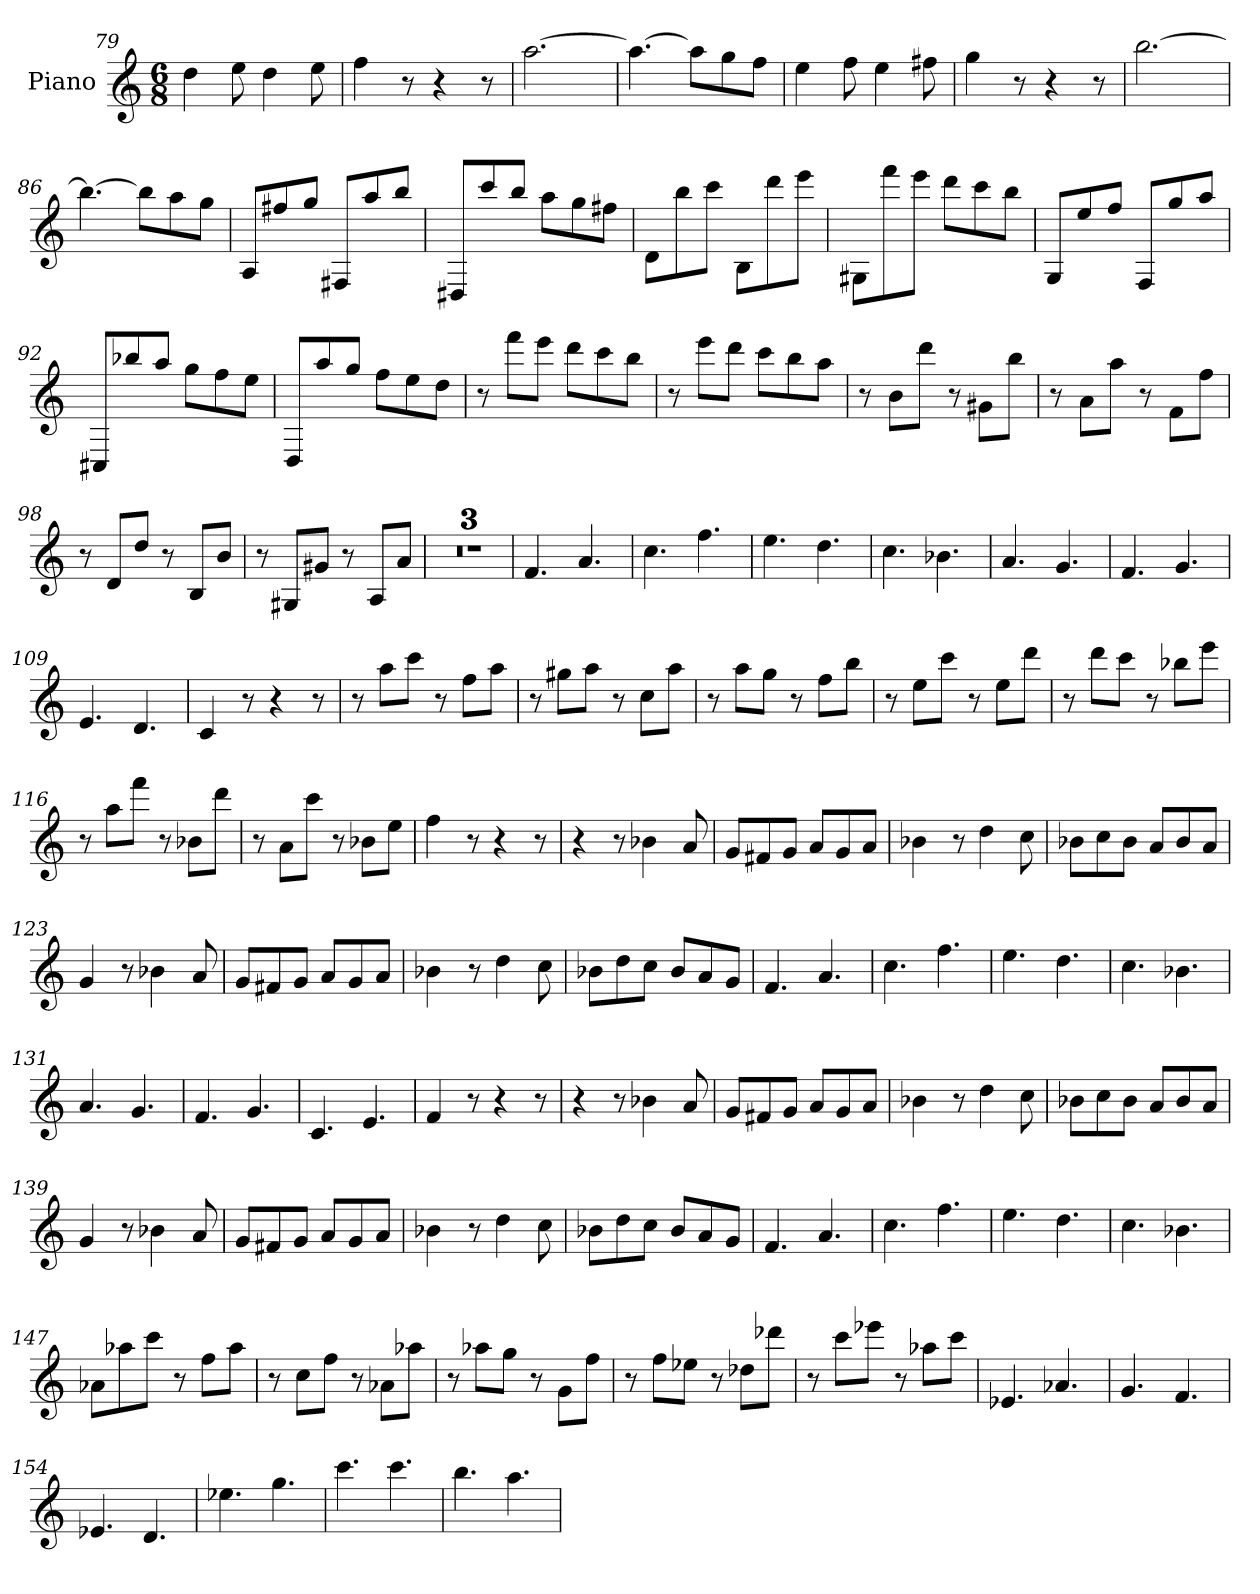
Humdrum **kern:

**kern
*part1
*staff1
*I"Piano
*I'Pno
*clefG2
*k[]
*C:
*M6/8
=79
4dd
8ee
4dd
8ee
=80
4ff
8r
4r
8r
=81
[2.aa
=82
4.aa_
8aa\L]
8gg\
8ff\J
=83
4ee
8ff
4ee
8ff#X
=84
4gg
8r
4r
8r
=85
[2.bb
=86
4.bb_
8bb\L]
8aa\
8gg\J
=87
8A/L
8ff#X/
8gg/J
8F#X/L
8aa/
8bb/J
=88
8D#X/L
8ccc/
8bb/J
8aa\L
8gg\
8ff#X\J
=89
8d\L
8bb\
8ccc\J
8B\L
8ddd\
8eee\J
=90
8G#X\L
8fff\
8eee\J
8ddd\L
8ccc\
8bb\J
=91
8G/L
8ee/
8ff/J
8F/L
8gg/
8aa/J
=92
8C#X/L
8bb-X/
8aa/J
8gg\L
8ff\
8ee\J
=93
8D/L
8aa/
8gg/J
8ff\L
8ee\
8dd\J
=94
8r
8fff\L
8eee\J
8ddd\L
8ccc\
8bb\J
=95
8r
8eee\L
8ddd\J
8ccc\L
8bb\
8aa\J
=96
8r
8b\L
8ddd\J
8r
8g#X\L
8bb\J
=97
8r
8a\L
8aa\J
8r
8f\L
8ff\J
=98
8r
8d/L
8dd/J
8r
8B/L
8b/J
=99
8r
8G#X/L
8g#X/J
8r
8A/L
8a/J
=100
2.r
=101
2.r
=102
2.r
=103
4.f
4.a
=104
4.cc
4.ff
=105
4.ee
4.dd
=106
4.cc
4.b-X
=107
4.a
4.g
=108
4.f
4.g
=109
4.e
4.d
=110
4c
8r
4r
8r
=111
8r
8aa\L
8ccc\J
8r
8ff\L
8aa\J
=112
8r
8gg#X\L
8aa\J
8r
8cc\L
8aa\J
=113
8r
8aa\L
8gg\J
8r
8ff\L
8bb\J
=114
8r
8ee\L
8ccc\J
8r
8ee\L
8ddd\J
=115
8r
8ddd\L
8ccc\J
8r
8bb-X\L
8eee\J
=116
8r
8aa\L
8fff\J
8r
8b-X\L
8ddd\J
=117
8r
8a\L
8ccc\J
8r
8b-X\L
8ee\J
=118
4ff
8r
4r
8r
=119
4r
8r
4b-X
8a
=120
8g/L
8f#X/
8g/J
8a/L
8g/
8a/J
=121
4b-X
8r
4dd
8cc
=122
8b-X\L
8cc\
8b-\J
8a/L
8b-/
8a/J
=123
4g
8r
4b-X
8a
=124
8g/L
8f#X/
8g/J
8a/L
8g/
8a/J
=125
4b-X
8r
4dd
8cc
=126
8b-X\L
8dd\
8cc\J
8b-/L
8a/
8g/J
=127
4.f
4.a
=128
4.cc
4.ff
=129
4.ee
4.dd
=130
4.cc
4.b-X
=131
4.a
4.g
=132
4.f
4.g
=133
4.c
4.e
=134
4f
8r
4r
8r
=135
4r
8r
4b-X
8a
=136
8g/L
8f#X/
8g/J
8a/L
8g/
8a/J
=137
4b-X
8r
4dd
8cc
=138
8b-X\L
8cc\
8b-\J
8a/L
8b-/
8a/J
=139
4g
8r
4b-X
8a
=140
8g/L
8f#X/
8g/J
8a/L
8g/
8a/J
=141
4b-X
8r
4dd
8cc
=142
8b-X\L
8dd\
8cc\J
8b-/L
8a/
8g/J
=143
4.f
4.a
=144
4.cc
4.ff
=145
4.ee
4.dd
=146
4.cc
4.b-X
=147
8a-X\L
8aa-X\
8ccc\J
8r
8ff\L
8aa-\J
=148
8r
8cc\L
8ff\J
8r
8a-X\L
8aa-X\J
=149
8r
8aa-X\L
8gg\J
8r
8g\L
8ff\J
=150
8r
8ff\L
8ee-X\J
8r
8dd-X\L
8ddd-X\J
=151
8r
8ccc\L
8eee-X\J
8r
8aa-X\L
8ccc\J
=152
4.e-X
4.a-X
=153
4.g
4.f
=154
4.e-X
4.d
=155
4.ee-X
4.gg
=156
4.ccc
4.ccc
=157
4.bb
4.aa
=
*-
